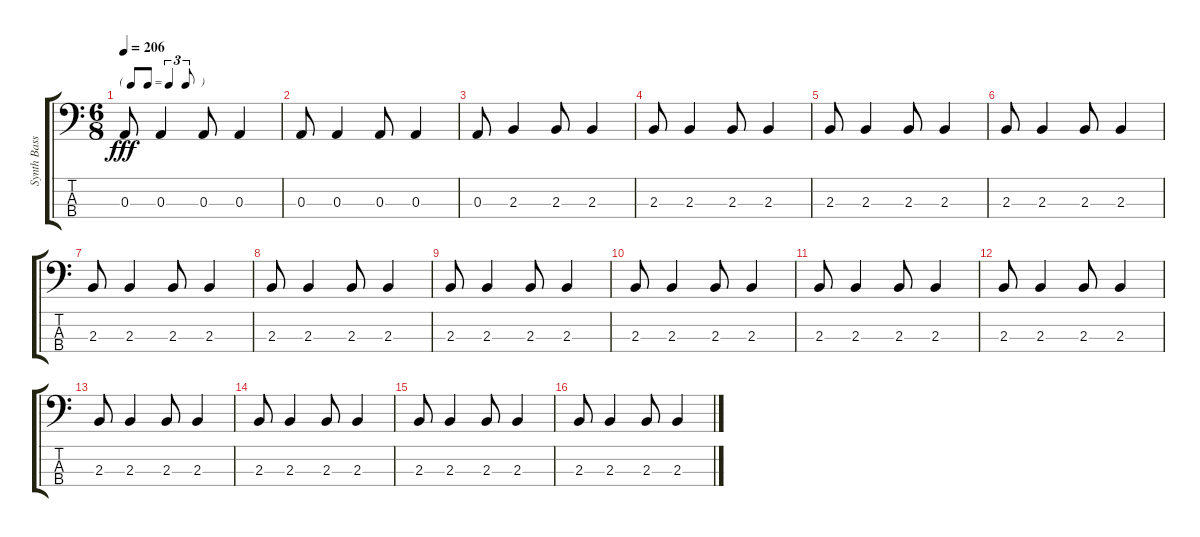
\track ("Synth Bass 2 RC" "Synth Bass") {instrument synthbass2}
\staff {score tabs}
\tuning (G2 D2 A1 E1) {hide}
\ts (6 8)
\tf triplet8th
\tempo 206
\clef f4
\ks c
0.3.8{dy fff} 0.3.4 0.3.8 0.3.4 |
0.3.8 0.3.4 0.3.8 0.3.4 |
0.3.8 2.3.4 2.3.8 2.3.4 |
2.3.8 2.3.4 2.3.8 2.3.4 |
2.3.8 2.3.4 2.3.8 2.3.4 |
2.3.8 2.3.4 2.3.8 2.3.4 |
2.3.8 2.3.4 2.3.8 2.3.4 |
2.3.8 2.3.4 2.3.8 2.3.4 |
2.3.8 2.3.4 2.3.8 2.3.4 |
2.3.8 2.3.4 2.3.8 2.3.4 |
2.3.8 2.3.4 2.3.8 2.3.4 |
2.3.8 2.3.4 2.3.8 2.3.4 |
2.3.8 2.3.4 2.3.8 2.3.4 |
2.3.8 2.3.4 2.3.8 2.3.4 |
2.3.8 2.3.4 2.3.8 2.3.4 |
2.3.8 2.3.4 2.3.8 2.3.4
